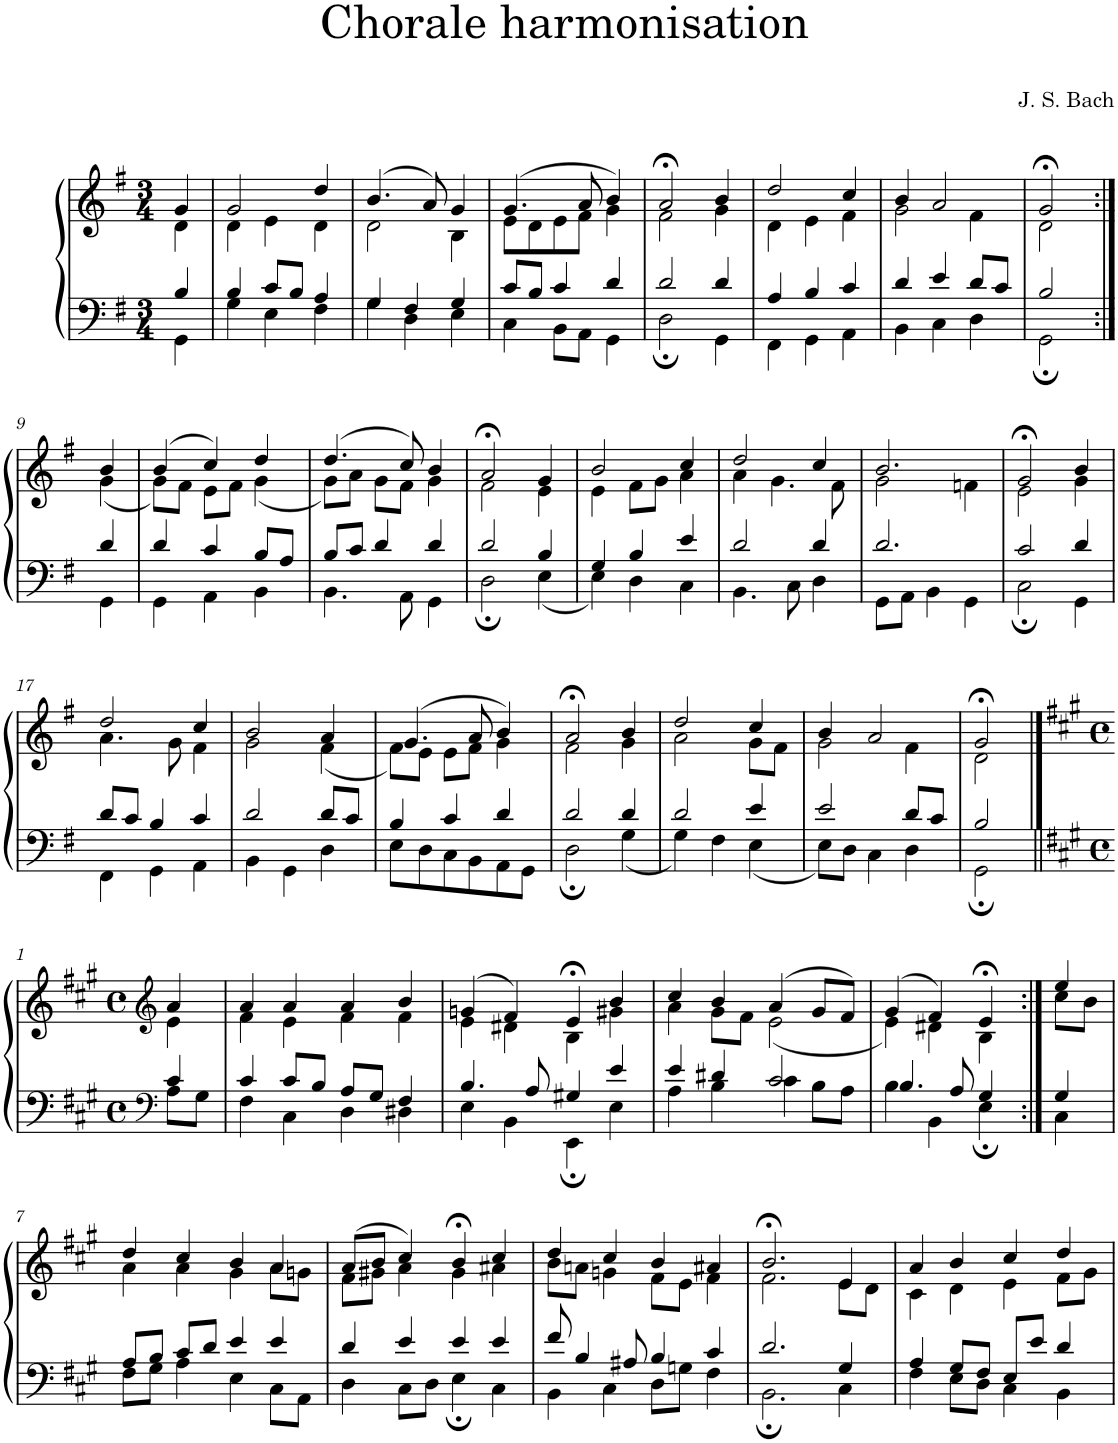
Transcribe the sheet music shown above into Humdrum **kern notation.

**kern	**kern
*part1	*part1
*staff2	*staff1
*I"Piano	*
*I'Pno	*
*clefF4	*clefG2
*k[f#]	*k[f#]
*M3/4	*M3/4
=1	=1
*^	*^
4B/	4GG\	4g/	4d\
=2	=2	=2	=2
4B/	4G\	2g/	4d\
8c/L	4E\	.	4e\
8B/J	.	.	.
4A/	4F#\	4dd/	4d\
=3	=3	=3	=3
4G/	4G\	(>4.b/	2d\
4F#/	4D\	.	.
.	.	8a/)	.
4G/	4E\	4g/	4B\
=4	=4	=4	=4
8c/L	4C\	(>4.g/	8e\L
8B/J	.	.	8d\
4c/	8BB\L	.	8e\
.	8AA\J	8a/	8f#\J
4d/	4GG\	4b/)	4g\
=5	=5	=5	=5
2d/	2D;\	2a;</	2f#\
4d/	4GG\	4b/	4g\
=6	=6	=6	=6
4A/	4FF#\	2dd/	4d\
4B/	4GG\	.	4e\
4c/	4AA\	4cc/	4f#\
=7	=7	=7	=7
4d/	4BB\	4b/	2g\
4e/	4C\	2a/	.
8d/L	4D\	.	4f#\
8c/J	.	.	.
=8	=8	=8	=8
2B/	2GG;\	2g;</	2d\
!!LO:LB:g=z	!!
=9:|!	=9:|!	=9:|!	=9:|!
4d/	4GG\	4b/	(<4g\
=10	=10	=10	=10
4d/	4GG\	(>4b/	8g\L)
.	.	.	8f#\J
4c/	4AA\	4cc/)	8e\L
.	.	.	8f#\J
8B/L	4BB\	4dd/	(<4g\
8A/J	.	.	.
=11	=11	=11	=11
8B/L	4.BB\	(>4.dd/	8g\L)
8c/J	.	.	8a\J
4d/	.	.	8g\L
.	8AA\	8cc/)	8f#\J
4d/	4GG\	4b/	4g\
=12	=12	=12	=12
2d/	2D;\	2a;</	2f#\
4B/	4E\	4g/	4e\
=13	=13	=13	=13
4G/	4E\	2b/	4e\
4B/	4D\	.	8f#\L
.	.	.	8g\J
4e/	4C\	4cc/	4a\
=14	=14	=14	=14
2d/	4.BB\	2dd/	4a\
.	.	.	4.g\
.	8C\	.	.
4d/	4D\	4cc/	.
.	.	.	8f#\
=15	=15	=15	=15
2.d/	8GG\L	2.b/	2g\
.	8AA\J	.	.
.	4BB\	.	.
.	4GG\	.	4fn\
=16	=16	=16	=16
2c/	2C;\	2g;</	2e\
4d/	4GG\	4b/	4g\
!!LO:LB:g=z	!!
=17	=17	=17	=17
8d/L	4FF#\	2dd/	4.a\
8c/J	.	.	.
4B/	4GG\	.	.
.	.	.	8g\
4c/	4AA\	4cc/	4f#\
=18	=18	=18	=18
2d/	4BB\	2b/	2g\
.	4GG\	.	.
8d/L	4D\	4a/	(<4f#\
8c/J	.	.	.
=19	=19	=19	=19
4B/	8E\L	(>4.g/	8f#\L)
.	8D\	.	8e\J
4c/	8C\	.	8e\L
.	8BB\	8a/	8f#\J
4d/	8AA\	4b/)	4g\
.	8GG\J	.	.
=20	=20	=20	=20
2d/	2D;\	2a;</	2f#\
4d/	4G\	4b/	4g\
=21	=21	=21	=21
2d/	4G\	2dd/	2a\
.	4F#\	.	.
4e/	4E\	4cc/	8g\L
.	.	.	8f#\J
=22	=22	=22	=22
2e/	8E\L	4b/	2g\
.	8D\J	.	.
.	4C\	2a/	.
8d/L	4D\	.	4f#\
8c/J	.	.	.
=23	=23	=23	=23
2B/	2GG;\	2g;</	2d\
!!LO:LB:g=z	!!
==1	==1	==1	==1
*clefF4	*	*clefG2	*
*k[f#c#g#]	*	*k[f#c#g#]	*
*M4/4	*	*M4/4	*
*met(c)	*	*met(c)	*
4c#/	8A\L	4a/	4e\
.	8G#\J	.	.
=2	=2	=2	=2
4c#/	4F#\	4a/	4f#\
8c#/L	4C#\	4a/	4e\
8B/J	.	.	.
8A/L	4D\	4a/	4f#\
8G#/J	.	.	.
4F#/	4D#X\	4b/	4f#\
=3	=3	=3	=3
4.B/	4E\	(>4gn/	4e\
.	4BB\	4f#/)	4d#X\
8A/	.	.	.
4G#X/	4EE;\	4e;</	4B\
4e/	4E\	4b/	4g#X\
=4	=4	=4	=4
4e/	4A\	4cc#/	4a\
4d#X/	4B\	4b/	8g#\L
.	.	.	8f#\J
2c#/	4c#\	(>4a/	(<2e\
.	8B\L	8g#/L	.
.	8A\J	8f#/J)	.
=5	=5	=5	=5
4.B/	4B\	(>4g#/	4e\)
.	4BB\	4f#/)	4d#X\
8A/	.	.	.
4G#/	4E;\	4e;</	4B\
=6:|!	=6:|!	=6:|!	=6:|!
4G#/	4C#\	4ee/	8cc#\L
.	.	.	8b\J
!!LO:LB:g=z	!!
=7	=7	=7	=7
8A/L	8F#\L	4dd/	4a\
8B/J	8G#\J	.	.
8c#/L	4A\	4cc#/	4a\
8d/J	.	.	.
4e/	4E\	4b/	4g#\
4e/	8C#\L	4a/	8a\L
.	8AA\J	.	8gn\J
=8	=8	=8	=8
4d/	4D\	(>8a/L	8f#\L
.	.	8b/J	8g#X\J
4e/	8C#\L	4cc#/)	4a\
.	8D\J	.	.
4e/	4E;\	4b;</	4g#\
4e/	4C#\	4cc#/	4a#X\
=9	=9	=9	=9
8f#/	4BB\	4dd/	8b\L
4B/	.	.	8an\J
.	4C#\	4cc#/	4gn\
8A#X/	.	.	.
4B/	8D\L	4b/	8f#\L
.	8Gn\J	.	8e\J
4c#/	4F#\	4a#X/	4f#\
=10	=10	=10	=10
2.d/	2.BB;\	2.b;</	2.f#\
4G#/	4C#\	4e/	8e\L
.	.	.	8d\J
=11	=11	=11	=11
4A/	4F#\	4a/	4c#\
8G#/L	8E\L	4b/	4d\
8F#/J	8D\J	.	.
8E/L	4C#\	4cc#/	4e\
8e/J	.	.	.
4d/	4BB\	4dd/	8f#\L
.	.	.	8g#\J
*v	*v	*	*
*	*v	*v
=	=
*-	*-
